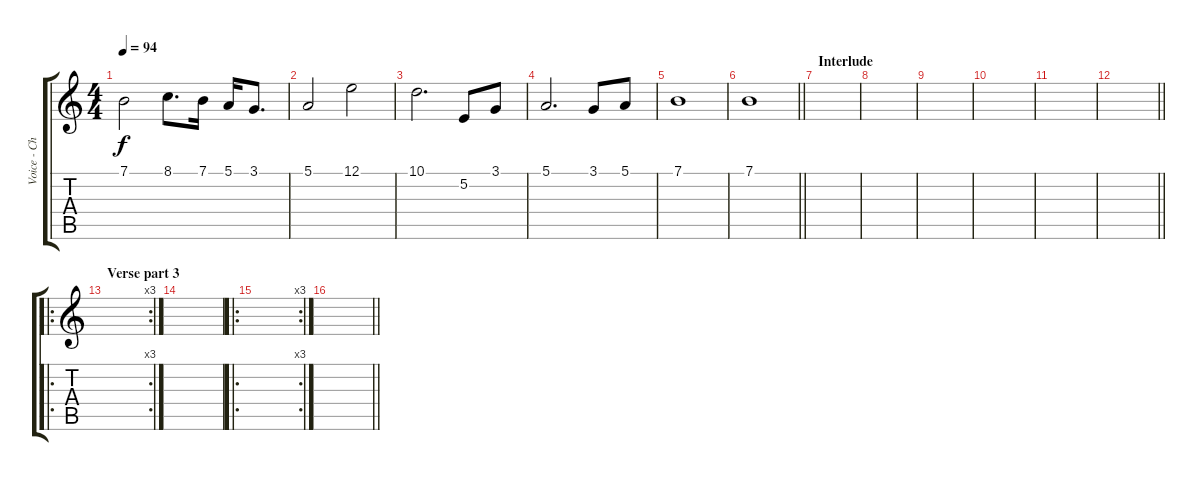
\track ("Voice - Chorus" "Voice - Ch") {instrument cello}
\staff {score tabs}
\tuning (E4 B3 G3 D3 A2 E2) {hide}
\ts (4 4)
\tempo 94
\clef g2
\ks c
7.1.2{dy f} 8.1.8{d} 7.1.16 5.1.16 3.1.8{d} |
5.1.2 12.1.2 |
10.1.2{d} 5.2.8 3.1.8 |
5.1.2{d} 3.1.8 5.1.8 |
7.1.1 |
\barLineRight lightlight
7.1.1 |
\section ("" "Interlude")
|
|
|
|
|
\barLineRight lightlight
|
\ro
\rc 3
\section ("" "Verse part 3")
|
|
\ro
\rc 3
|
\barLineRight lightlight
